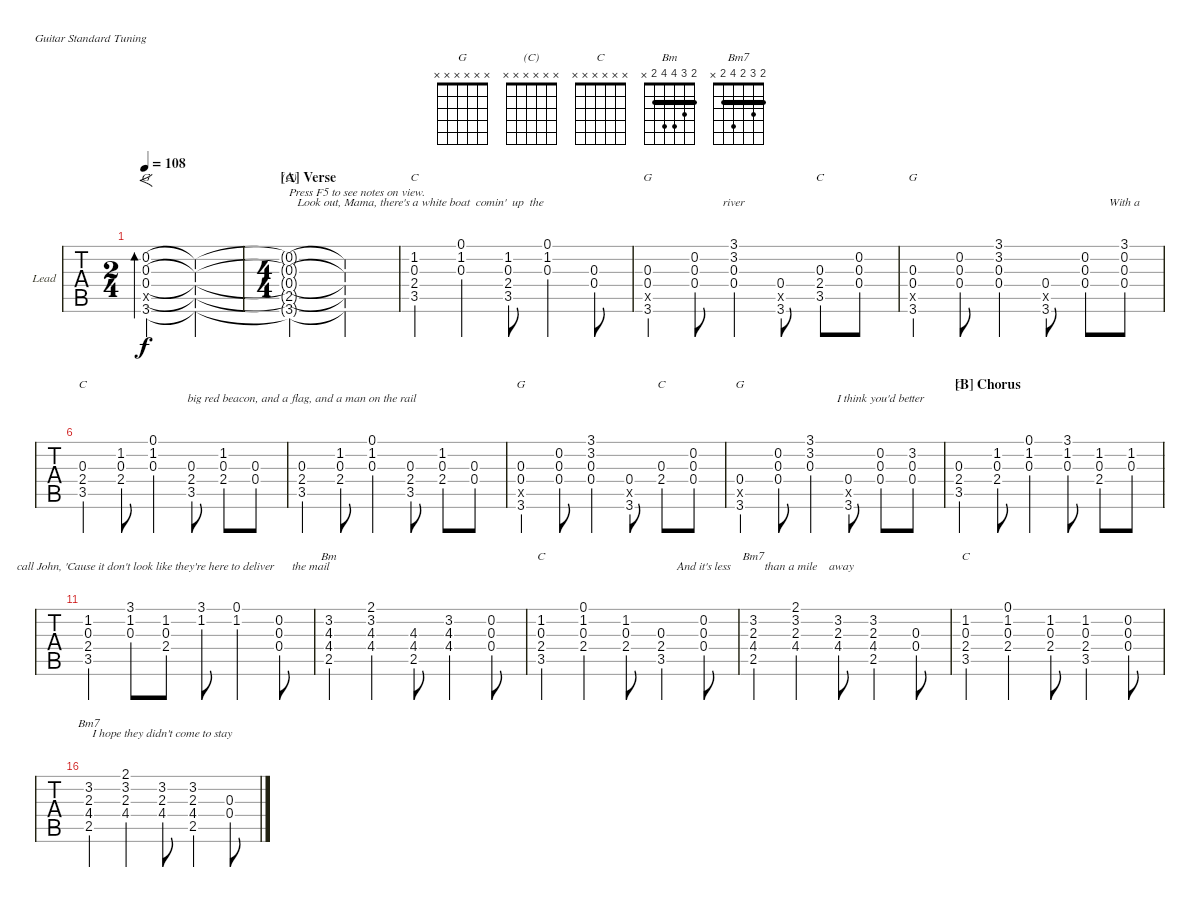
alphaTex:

\defaultSystemsLayout 4
\bracketExtendMode nobrackets
\firstSystemTrackNameOrientation horizontal
\otherSystemsTrackNameOrientation horizontal
\defaultBarNumberDisplay FirstOfSystem
\track ("Lead" "Lead") {instrument overdrivenguitar}
\staff {tabs}
\tuning (E4 B3 G3 D3 A2 E2)
\chord ("G" 3 0 0 0 2 3) {showfingering false}
\chord ("(C)" x x x x x x)
\chord ("C" x 1 0 2 3 x) {showfingering false}
\chord ("G" x x x x x x)
\chord ("C" x x x x x x)
\chord ("Bm" 2 3 4 4 2 x) {showfingering false barre 2}
\chord ("Bm7" 2 3 2 4 2 x) {showfingering false barre (2 2)}
\ts (2 4)
\tempo 108
\clef g2
\ks c
(3.6 2.5{x} 0.4 0.3 0.2).4{f bd 198 ch "G" lyrics (0 "") lyrics (1 "") lyrics (2 "") lyrics (3 "") lyrics (4 "") dy f instrument overdrivenguitar} (3.6{t} 2.5{x t} 0.4{t} 0.3{t} 0.2{t}).4 |
\ts (4 4)
\section ("A" "Verse")
(3.6{t} 2.5{x t} 0.4{t} 0.3{t} 0.2{t}).2{ch "(C)" txt "Press F5 to see notes on view." lyrics (0 "") lyrics (1 "") lyrics (2 "") lyrics (3 "") lyrics (4 "")} (3.6{t} 2.5{x t} 0.4{t} 0.3{t} 0.2{t}).2{lyrics (0 "") lyrics (1 "") lyrics (2 "") lyrics (3 "") lyrics (4 "")} |
(3.5 2.4 0.3 1.2).4{ch "C" lyrics (0 "    Look out, Mama, there's a white boat  comin'  up  the ") lyrics (1 "") lyrics (2 "") lyrics (3 "") lyrics (4 "")} (1.2 0.3 0.1).4{lyrics (0 "") lyrics (1 "") lyrics (2 "") lyrics (3 "") lyrics (4 "")} (0.3 2.4 3.5 1.2).8{lyrics (0 "") lyrics (1 "") lyrics (2 "") lyrics (3 "") lyrics (4 "")} (0.3 1.2 0.1).4{lyrics (0 "") lyrics (1 "") lyrics (2 "") lyrics (3 "") lyrics (4 "")} (0.3 0.4).8{lyrics (0 "") lyrics (1 "") lyrics (2 "") lyrics (3 "") lyrics (4 "")} |
(3.6 2.5{x} 0.4 0.3).4{ch "G" lyrics (0 "") lyrics (1 "") lyrics (2 "") lyrics (3 "") lyrics (4 "")} (0.3 0.4 0.2).8{lyrics (0 "") lyrics (1 "") lyrics (2 "") lyrics (3 "") lyrics (4 "")} (3.2 0.3 0.4 3.1{ac}).4{lyrics (0 "river        ") lyrics (1 "") lyrics (2 "") lyrics (3 "") lyrics (4 "")} (2.5{x} 3.6 0.4).8{lyrics (0 "") lyrics (1 "") lyrics (2 "") lyrics (3 "") lyrics (4 "")} (2.4 0.3 3.5).8{ch "C" lyrics (0 "") lyrics (1 "") lyrics (2 "") lyrics (3 "") lyrics (4 "")} (0.2 0.3 0.4).8{lyrics (0 "") lyrics (1 "") lyrics (2 "") lyrics (3 "") lyrics (4 "")} |
(3.6 2.5{x} 0.4 0.3).4{ch "G" lyrics (0 "") lyrics (1 "") lyrics (2 "") lyrics (3 "") lyrics (4 "")} (0.2 0.3 0.4).8{lyrics (0 "") lyrics (1 "") lyrics (2 "") lyrics (3 "") lyrics (4 "")} (0.3 0.4 3.1{ac} 3.2).4{lyrics (0 "") lyrics (1 "") lyrics (2 "") lyrics (3 "") lyrics (4 "")} (3.6 2.5{x} 0.4).8{lyrics (0 "") lyrics (1 "") lyrics (2 "") lyrics (3 "") lyrics (4 "")} (0.3 0.2 0.4).8{lyrics (0 "") lyrics (1 "") lyrics (2 "") lyrics (3 "") lyrics (4 "")} (0.4 0.3 0.2 3.1).8{lyrics (0 "With a ") lyrics (1 "") lyrics (2 "") lyrics (3 "") lyrics (4 "")} |
(3.5 2.4 0.3).4{ch "C" lyrics (0 "") lyrics (1 "") lyrics (2 "") lyrics (3 "") lyrics (4 "")} (1.2 0.3 2.4).8{lyrics (0 "") lyrics (1 "") lyrics (2 "") lyrics (3 "") lyrics (4 "")} (0.3 0.1 1.2).4{lyrics (0 "") lyrics (1 "") lyrics (2 "") lyrics (3 "") lyrics (4 "")} (2.4 3.5 0.3).8{lyrics (0 "") lyrics (1 "") lyrics (2 "") lyrics (3 "") lyrics (4 "")} (2.4 0.3 1.2).8{lyrics (0 "") lyrics (1 "") lyrics (2 "") lyrics (3 "") lyrics (4 "")} (0.3 0.4).8{lyrics (0 "") lyrics (1 "") lyrics (2 "") lyrics (3 "") lyrics (4 "")} |
(3.5 2.4 0.3).4{lyrics (0 "big red beacon, and a flag, and a man on the rail") lyrics (1 "") lyrics (2 "") lyrics (3 "") lyrics (4 "")} (1.2 0.3 2.4).8{lyrics (0 "") lyrics (1 "") lyrics (2 "") lyrics (3 "") lyrics (4 "")} (0.3 0.1 1.2).4{lyrics (0 "") lyrics (1 "") lyrics (2 "") lyrics (3 "") lyrics (4 "")} (2.4 3.5 0.3).8{lyrics (0 "") lyrics (1 "") lyrics (2 "") lyrics (3 "") lyrics (4 "")} (2.4 0.3 1.2).8{lyrics (0 "") lyrics (1 "") lyrics (2 "") lyrics (3 "") lyrics (4 "")} (0.3 0.4).8{lyrics (0 "") lyrics (1 "") lyrics (2 "") lyrics (3 "") lyrics (4 "")} |
(3.6 2.5{x} 0.4 0.3).4{ch "G" lyrics (0 "") lyrics (1 "") lyrics (2 "") lyrics (3 "") lyrics (4 "")} (0.3 0.4 0.2).8{lyrics (0 "") lyrics (1 "") lyrics (2 "") lyrics (3 "") lyrics (4 "")} (3.1{ac} 3.2 0.3 0.4).4{lyrics (0 "") lyrics (1 "") lyrics (2 "") lyrics (3 "") lyrics (4 "")} (2.5{x} 0.4 3.6).8{lyrics (0 "") lyrics (1 "") lyrics (2 "") lyrics (3 "") lyrics (4 "")} (0.3 2.4).8{ch "C" lyrics (0 "") lyrics (1 "") lyrics (2 "") lyrics (3 "") lyrics (4 "")} (0.2 0.3 0.4).8{lyrics (0 "") lyrics (1 "") lyrics (2 "") lyrics (3 "") lyrics (4 "")} |
(3.6 2.5{x} 0.4).4{ch "G" lyrics (0 "") lyrics (1 "") lyrics (2 "") lyrics (3 "") lyrics (4 "")} (0.4 0.3 0.2).8{lyrics (0 "") lyrics (1 "") lyrics (2 "") lyrics (3 "") lyrics (4 "")} (3.2 0.3 3.1{ac}).4{lyrics (0 "") lyrics (1 "") lyrics (2 "") lyrics (3 "") lyrics (4 "")} (3.6 2.5{x} 0.4).8{lyrics (0 "") lyrics (1 "") lyrics (2 "") lyrics (3 "") lyrics (4 "")} (0.4 0.3 0.2).8{lyrics (0 "I think you'd better      ") lyrics (1 "") lyrics (2 "") lyrics (3 "") lyrics (4 "")} (0.3 3.2 0.4).8{lyrics (0 "") lyrics (1 "") lyrics (2 "") lyrics (3 "") lyrics (4 "")} |
\section ("B" "Chorus")
(3.5 2.4 0.3).4{ch "C" lyrics (0 "") lyrics (1 "") lyrics (2 "") lyrics (3 "") lyrics (4 "")} (0.3 2.4 1.2).8{lyrics (0 "") lyrics (1 "") lyrics (2 "") lyrics (3 "") lyrics (4 "")} (0.3 1.2 0.1).4{lyrics (0 "") lyrics (1 "") lyrics (2 "") lyrics (3 "") lyrics (4 "")} (0.3 1.2 3.1).8{lyrics (0 "") lyrics (1 "") lyrics (2 "") lyrics (3 "") lyrics (4 "")} (1.2 0.3 2.4).8{lyrics (0 "") lyrics (1 "") lyrics (2 "") lyrics (3 "") lyrics (4 "")} (1.2 0.3).8{lyrics (0 "") lyrics (1 "") lyrics (2 "") lyrics (3 "") lyrics (4 "")} |
(3.5 2.4 0.3 1.2).4{lyrics (0 "") lyrics (1 "") lyrics (2 "") lyrics (3 "") lyrics (4 "")} (1.2 0.3 3.1).8{lyrics (0 "") lyrics (1 "") lyrics (2 "") lyrics (3 "") lyrics (4 "")} (0.3 1.2 2.4).8{lyrics (0 "     call John, 'Cause it don't look like they're here to deliver      the mail") lyrics (1 "") lyrics (2 "") lyrics (3 "") lyrics (4 "")} (3.1 1.2).8{lyrics (0 "") lyrics (1 "") lyrics (2 "") lyrics (3 "") lyrics (4 "")} (0.1 1.2).4{lyrics (0 "") lyrics (1 "") lyrics (2 "") lyrics (3 "") lyrics (4 "")} (0.3 0.2 0.4).8{lyrics (0 "") lyrics (1 "") lyrics (2 "") lyrics (3 "") lyrics (4 "")} |
(2.5 4.4 4.3 3.2).4{ch "Bm" lyrics (0 "") lyrics (1 "") lyrics (2 "") lyrics (3 "") lyrics (4 "")} (4.4 4.3 3.2 2.1).4{lyrics (0 "") lyrics (1 "") lyrics (2 "") lyrics (3 "") lyrics (4 "")} (2.5 4.4 4.3).8{lyrics (0 "") lyrics (1 "") lyrics (2 "") lyrics (3 "") lyrics (4 "")} (4.4 4.3 3.2).4{lyrics (0 "") lyrics (1 "") lyrics (2 "") lyrics (3 "") lyrics (4 "")} (0.2 0.3 0.4).8{lyrics (0 "") lyrics (1 "") lyrics (2 "") lyrics (3 "") lyrics (4 "")} |
(3.5 2.4 0.3 1.2).4{ch "C" lyrics (0 "") lyrics (1 "") lyrics (2 "") lyrics (3 "") lyrics (4 "")} (1.2 0.3 0.1 2.4).4{lyrics (0 "") lyrics (1 "") lyrics (2 "") lyrics (3 "") lyrics (4 "")} (1.2 0.3 2.4).8{lyrics (0 "") lyrics (1 "") lyrics (2 "") lyrics (3 "") lyrics (4 "")} (3.5 2.4 0.3).4{lyrics (0 "") lyrics (1 "") lyrics (2 "") lyrics (3 "") lyrics (4 "")} (0.3 0.2 0.4).8{lyrics (0 "And it's less    ") lyrics (1 "") lyrics (2 "") lyrics (3 "") lyrics (4 "")} |
(2.5 4.4 2.3 3.2).4{ch "Bm7" lyrics (0 "") lyrics (1 "") lyrics (2 "") lyrics (3 "") lyrics (4 "")} (3.2 2.3 4.4 2.1).4{lyrics (0 "         than a mile    away") lyrics (1 "") lyrics (2 "") lyrics (3 "") lyrics (4 "")} (2.3 4.4 3.2).8{lyrics (0 "") lyrics (1 "") lyrics (2 "") lyrics (3 "") lyrics (4 "")} (4.4 2.3 3.2 2.5).4{lyrics (0 "") lyrics (1 "") lyrics (2 "") lyrics (3 "") lyrics (4 "")} (0.4 0.3).8{lyrics (0 "") lyrics (1 "") lyrics (2 "") lyrics (3 "") lyrics (4 "")} |
(3.5 2.4 0.3 1.2).4{ch "C" lyrics (0 "") lyrics (1 "") lyrics (2 "") lyrics (3 "") lyrics (4 "")} (1.2 0.3 0.1 2.4).4{lyrics (0 "") lyrics (1 "") lyrics (2 "") lyrics (3 "") lyrics (4 "")} (1.2 0.3 2.4).8{lyrics (0 "") lyrics (1 "") lyrics (2 "") lyrics (3 "") lyrics (4 "")} (3.5 2.4 0.3 1.2).4{lyrics (0 "") lyrics (1 "") lyrics (2 "") lyrics (3 "") lyrics (4 "")} (0.3 0.2 0.4).8{lyrics (0 "") lyrics (1 "") lyrics (2 "") lyrics (3 "") lyrics (4 "")} |
(2.5 4.4 2.3 3.2).4{ch "Bm7" lyrics (0 "") lyrics (1 "") lyrics (2 "") lyrics (3 "") lyrics (4 "")} (3.2 2.3 4.4 2.1).4{lyrics (0 "") lyrics (1 "") lyrics (2 "") lyrics (3 "") lyrics (4 "")} (3.2 2.3 4.4).8{lyrics (0 "I hope they didn't come to stay") lyrics (1 "") lyrics (2 "") lyrics (3 "") lyrics (4 "")} (4.4 2.3 2.5 3.2).4{lyrics (0 "") lyrics (1 "") lyrics (2 "") lyrics (3 "") lyrics (4 "")} (0.4 0.3).8{lyrics (0 "") lyrics (1 "") lyrics (2 "") lyrics (3 "") lyrics (4 "")}
